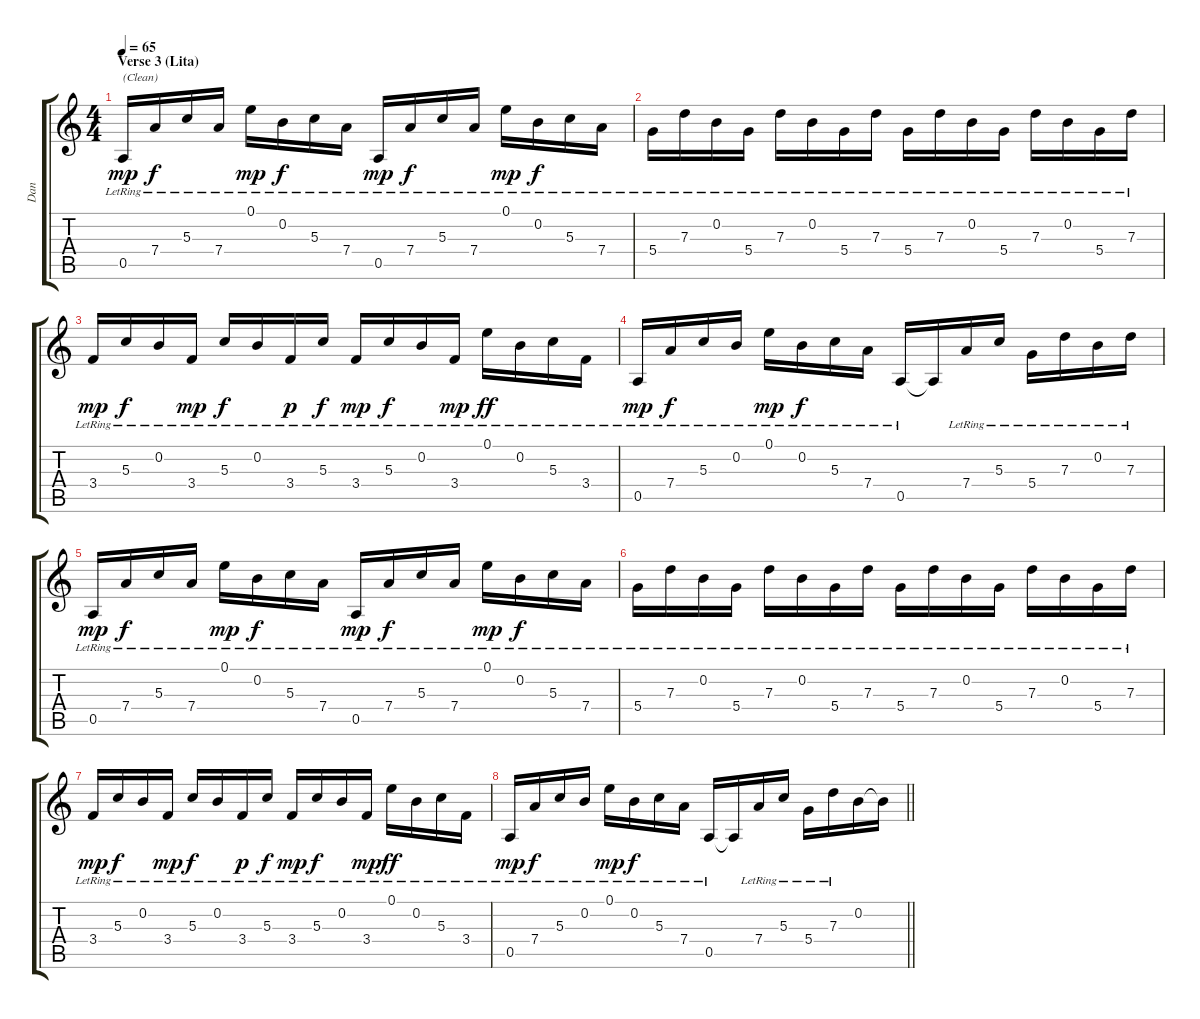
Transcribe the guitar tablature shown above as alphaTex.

\track ("Dan" "Dan") {instrument acousticguitarsteel}
\staff {score tabs}
\tuning (E4 B3 G3 D3 A2 E2) {hide}
\ts (4 4)
\section ("" "Verse 3 (Lita)")
\tempo 65
\clef g2
\ks c
0.5{lr}.16{txt "(Clean)" dy mp instrument acousticguitarsteel} 7.4{lr}.16{dy f} 5.3{lr}.16 7.4{lr}.16 0.1{lr}.16{dy mp} 0.2{lr}.16{dy f} 5.3{lr}.16 7.4{lr}.16 0.5{lr}.16{dy mp} 7.4{lr}.16{dy f} 5.3{lr}.16 7.4{lr}.16 0.1{lr}.16{dy mp} 0.2{lr}.16{dy f} 5.3{lr}.16 7.4{lr}.16 |
5.4{lr}.16 7.3{lr}.16 0.2{lr}.16 5.4{lr}.16 7.3{lr}.16 0.2{lr}.16 5.4{lr}.16 7.3{lr}.16 5.4{lr}.16 7.3{lr}.16 0.2{lr}.16 5.4{lr}.16 7.3{lr}.16 0.2{lr}.16 5.4{lr}.16 7.3{lr}.16 |
3.4{lr}.16{dy mp} 5.3{lr}.16{dy f} 0.2{lr}.16 3.4{lr}.16{dy mp} 5.3{lr}.16{dy f} 0.2{lr}.16 3.4{lr}.16{dy p} 5.3{lr}.16{dy f} 3.4{lr}.16{dy mp} 5.3{lr}.16{dy f} 0.2{lr}.16 3.4{lr}.16{dy mp} 0.1{lr}.16{dy ff} 0.2{lr}.16 5.3{lr}.16 3.4{lr}.16 |
0.5{lr}.16{dy mp} 7.4{lr}.16{dy f} 5.3{lr}.16 0.2{lr}.16 0.1{lr}.16{dy mp} 0.2{lr}.16{dy f} 5.3{lr}.16 7.4{lr}.16 0.5{lr}.16 0.5{t}.16 7.4{lr}.16 5.3{lr}.16 5.4{lr}.16 7.3{lr}.16 0.2{lr}.16 7.3{lr}.16 |
0.5{lr}.16{dy mp} 7.4{lr}.16{dy f} 5.3{lr}.16 7.4{lr}.16 0.1{lr}.16{dy mp} 0.2{lr}.16{dy f} 5.3{lr}.16 7.4{lr}.16 0.5{lr}.16{dy mp} 7.4{lr}.16{dy f} 5.3{lr}.16 7.4{lr}.16 0.1{lr}.16{dy mp} 0.2{lr}.16{dy f} 5.3{lr}.16 7.4{lr}.16 |
5.4{lr}.16 7.3{lr}.16 0.2{lr}.16 5.4{lr}.16 7.3{lr}.16 0.2{lr}.16 5.4{lr}.16 7.3{lr}.16 5.4{lr}.16 7.3{lr}.16 0.2{lr}.16 5.4{lr}.16 7.3{lr}.16 0.2{lr}.16 5.4{lr}.16 7.3{lr}.16 |
3.4{lr}.16{dy mp} 5.3{lr}.16{dy f} 0.2{lr}.16 3.4{lr}.16{dy mp} 5.3{lr}.16{dy f} 0.2{lr}.16 3.4{lr}.16{dy p} 5.3{lr}.16{dy f} 3.4{lr}.16{dy mp} 5.3{lr}.16{dy f} 0.2{lr}.16 3.4{lr}.16{dy mp} 0.1{lr}.16{dy ff} 0.2{lr}.16 5.3{lr}.16 3.4{lr}.16 |
\barLineRight lightlight
0.5{lr}.16{dy mp} 7.4{lr}.16{dy f} 5.3{lr}.16 0.2{lr}.16 0.1{lr}.16{dy mp} 0.2{lr}.16{dy f} 5.3{lr}.16 7.4{lr}.16 0.5{lr}.16 0.5{t}.16 7.4{lr}.16 5.3{lr}.16 5.4{lr}.16 7.3{lr}.16 0.2.16 0.2{t}.16
